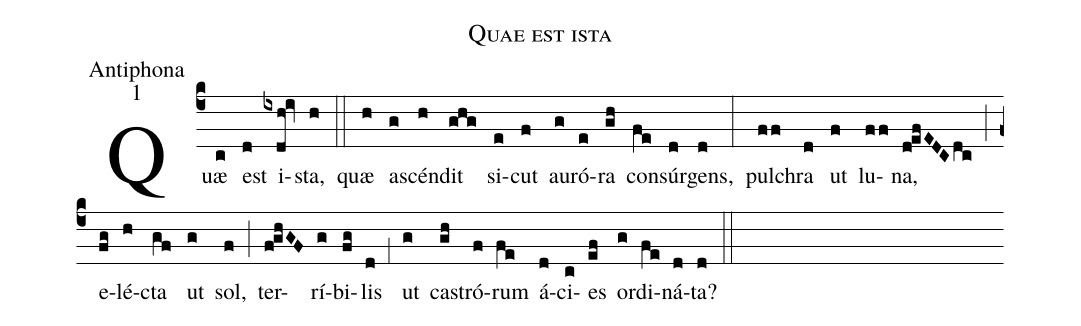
name:Quae est ista;
office-part:Antiphona;
mode:1;
%%
(c4) Quæ(c) est(d) i(ixdh!iv)sta,(h) (::)
quæ(h) a(g)scén(h)dit(ghg) si(e)cut(f) au(g)ró(e)ra(gh) con(fe)súr(d)gens,(d) (:)
pul(ff)chra(d) ut(f) lu(ff)na,(d!efEDCdc) (;) e(fg)lé(h)cta(gf) ut(g) sol,(f) (;) ter(f!ghGF)rí(g)bi(fg)lis(d) (,1) ut(g) ca(gh)stró(f)rum(fe) á(d)ci(c)es(ef) or(g)di(fe)ná(d)ta?(d) (::)
